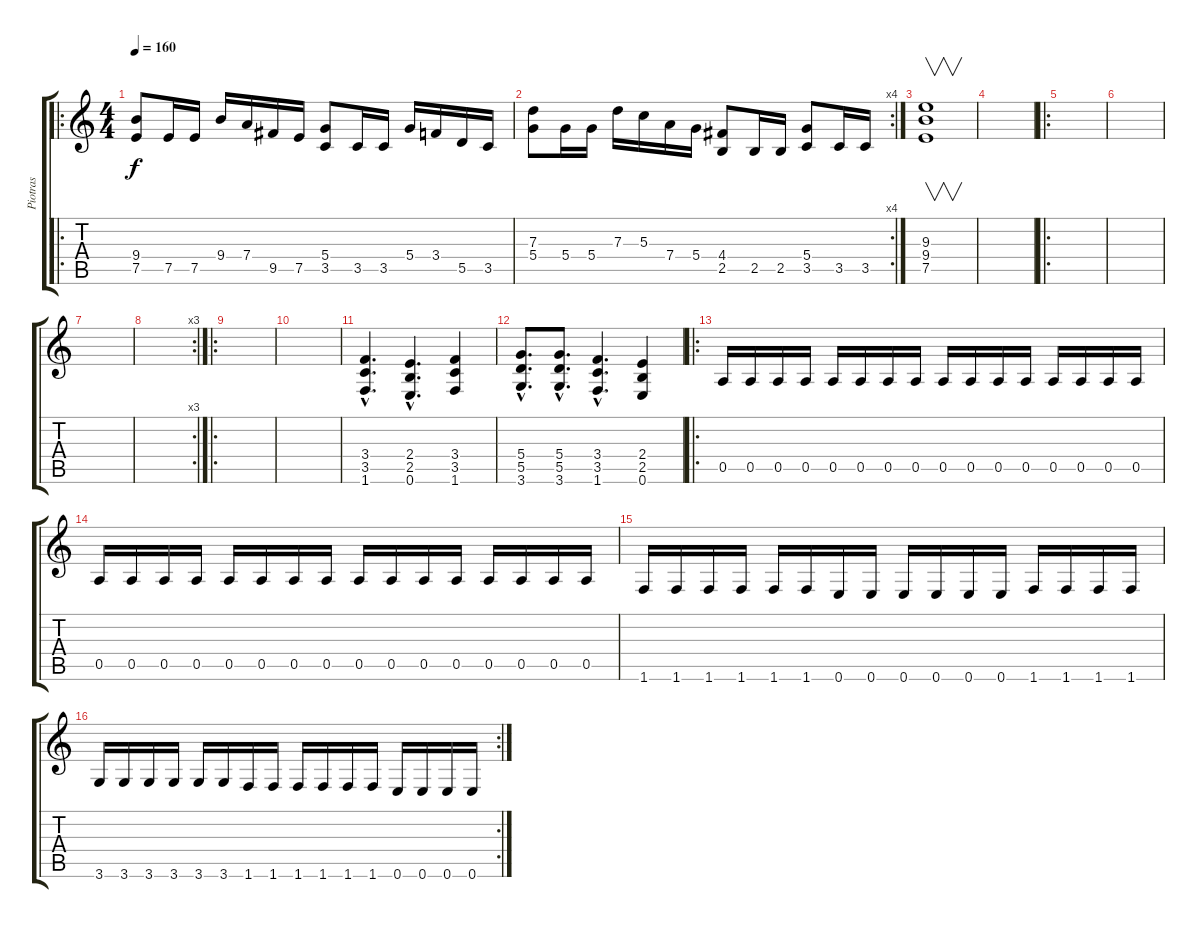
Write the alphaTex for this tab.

\track ("Piotras" "Piotras") {instrument distortionguitar}
\staff {score tabs}
\tuning (E4 B3 G3 D3 A2 E2) {hide}
\ro
\ts (4 4)
\tempo 160
\clef g2
\ks c
(9.4 7.5).8{dy f} 7.5.16 7.5.16 9.4.16 7.4.16 9.5.16 7.5.16 (5.4 3.5).8 3.5.16 3.5.16 5.4.16 3.4.16 5.5.16 3.5.16 |
\rc 4
(7.3 5.4).8 5.4.16 5.4.16 7.3.16 5.3.16 7.4.16 5.4.16 (4.4 2.5).8 2.5.16 2.5.16 (5.4 3.5).8 3.5.16 3.5.16 |
(9.3 9.4 7.5).1{v} |
|
\ro
|
|
|
\rc 3
|
\ro
|
|
(3.4{hac} 3.5{hac} 1.6{hac}).4{d} (2.4{hac} 2.5{hac} 0.6{hac}).4{d} (3.4 3.5 1.6).4 |
(5.4{hac} 5.5{hac} 3.6{hac}).8{d} (5.4{hac} 5.5{hac} 3.6{hac}).8{d} (3.4{hac} 3.5{hac} 1.6{hac}).4{d} (2.4 2.5 0.6).4 |
\ro
0.5.16 0.5.16 0.5.16 0.5.16 0.5.16 0.5.16 0.5.16 0.5.16 0.5.16 0.5.16 0.5.16 0.5.16 0.5.16 0.5.16 0.5.16 0.5.16 |
0.5.16 0.5.16 0.5.16 0.5.16 0.5.16 0.5.16 0.5.16 0.5.16 0.5.16 0.5.16 0.5.16 0.5.16 0.5.16 0.5.16 0.5.16 0.5.16 |
1.6.16 1.6.16 1.6.16 1.6.16 1.6.16 1.6.16 0.6.16 0.6.16 0.6.16 0.6.16 0.6.16 0.6.16 1.6.16 1.6.16 1.6.16 1.6.16 |
\rc 2
3.6.16 3.6.16 3.6.16 3.6.16 3.6.16 3.6.16 1.6.16 1.6.16 1.6.16 1.6.16 1.6.16 1.6.16 0.6.16 0.6.16 0.6.16 0.6.16
